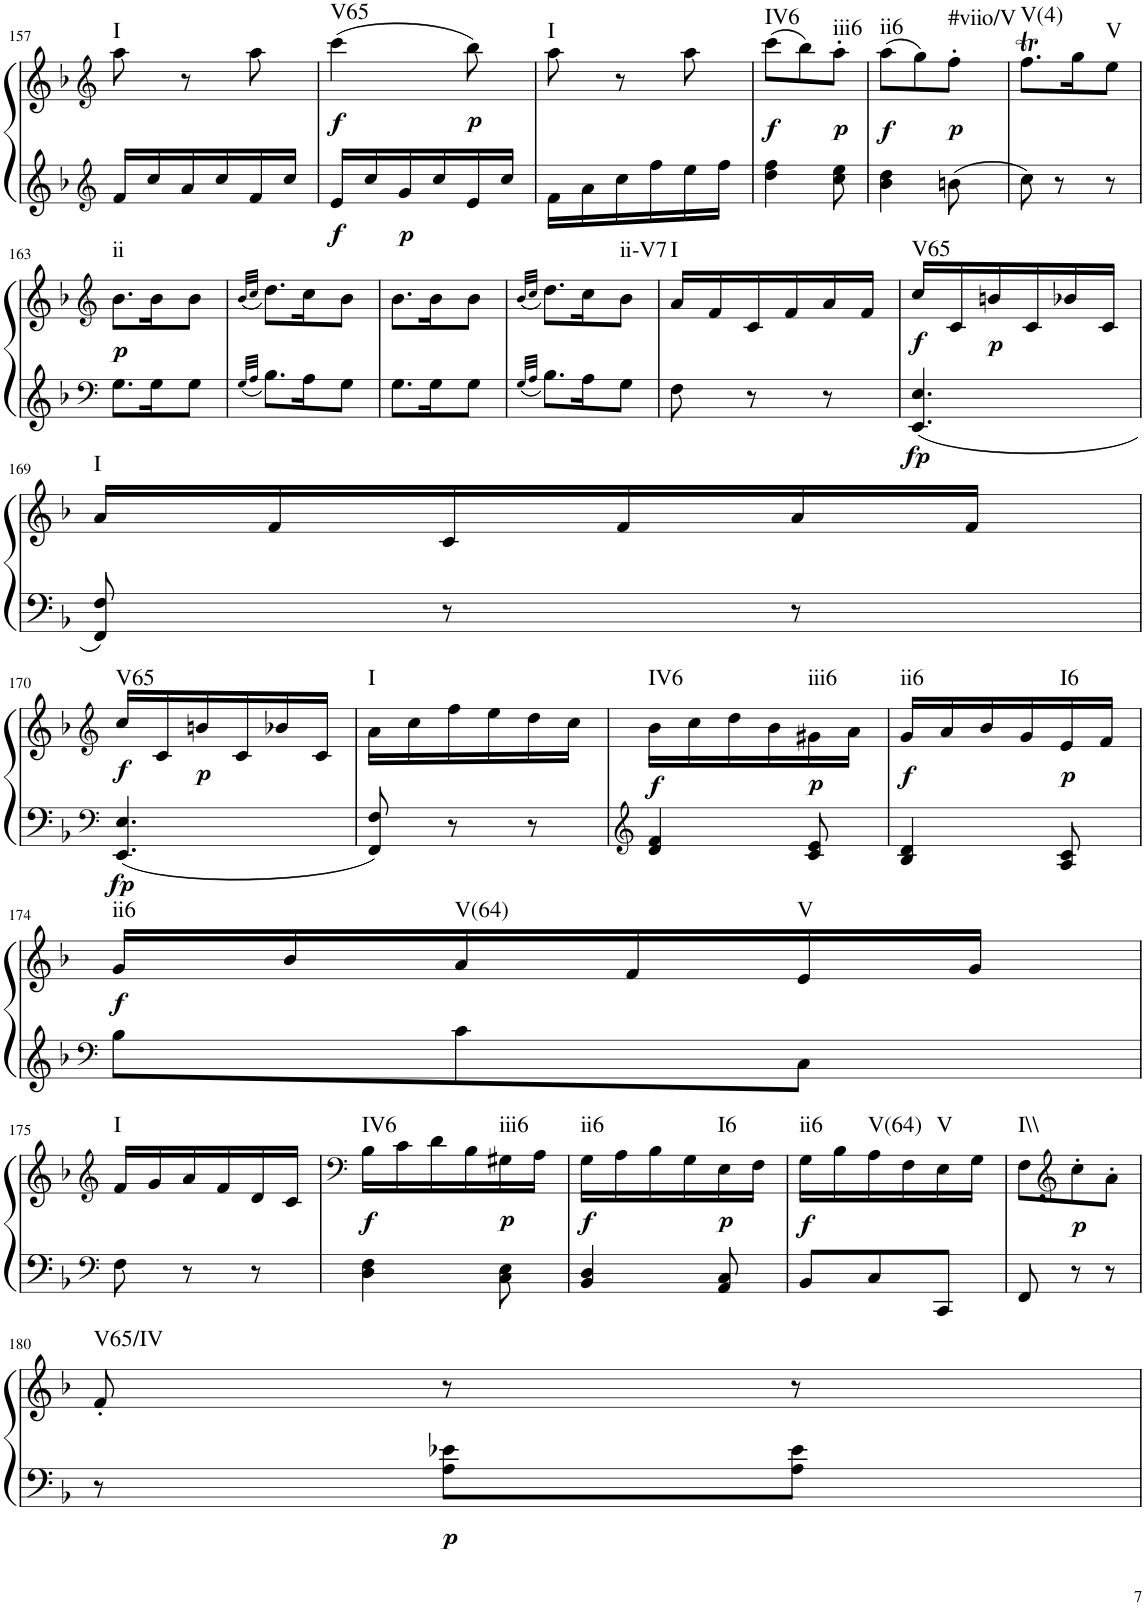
**kern	**kern	**dynam	**harte
*part1	*part1	*part1	*part1
*staff2	*staff1	*staff1/2	*
*I"Klavier linke Hand	*	*	*
!!LO:PB:g=z
*clefG2	*clefG2	*	*
*k[b-]	*k[b-]	*	*
*M3/8	*M3/8	*	*
=157	=157	=157	=157
!	!	!	!LO:H:kt=I
16f/LL	8aa\	.	N
16cc/	.	.	.
16a/	8r	.	.
16cc/	.	.	.
16f/	8aa\	.	.
16cc/JJ	.	.	.
=158	=158	=158	=158
!	!	!LO:DY:b=2	!
!	!	!LO:DY:n=1:b	!LO:H:kt=V65
16e/LL	(4ccc\	f f	N
16cc/	.	.	.
!	!	!LO:DY:n=2:b=2	!
16g/	.	p	.
16cc/	.	.	.
!	!	!LO:DY:n=3:b	!
16e/	8bb-\)	p	.
16cc/JJ	.	.	.
=159	=159	=159	=159
!	!	!	!LO:H:kt=I
16f\LL	8aa\	.	N
16a\	.	.	.
16cc\	8r	.	.
16ff\	.	.	.
16ee\	8aa\	.	.
16ff\JJ	.	.	.
=160	=160	=160	=160
!	!	!LO:DY:b	!LO:H:kt=IV6
4dd\ 4ff\	(8ccc\L	f	N
.	8bb-\)	.	.
!	!	!LO:DY:b	!LO:H:kt=iii6
8cc\ 8ee\	8aa'\J	p	N
=161	=161	=161	=161
!	!	!LO:DY:b	!LO:H:kt=ii6
4b-\ 4dd\	(8aa\L	f	N
.	8gg\)	.	.
!	!	!LO:DY:b	!LO:H:kt=#viio/V
8bn\	8ff'\J	p	N
=162	=162	=162	=162
!	!	!	!LO:H:kt=V(4)
8cc\	8.ffT\L	.	N
8r	.	.	.
.	16gg\K	.	.
!	!	!	!LO:H:kt=V
8r	8ee\J	.	N
!!LO:LB:g=z
=163	=163	=163	=163
*clefF4	*clefG2	*	*
!	!	!LO:DY:b	!LO:H:kt=ii
8.G\L	8.b-\L	p	N
16G\K	16b-\K	.	.
8G\J	8b-\J	.	.
=164	=164	=164	=164
32qG/LLL	(32qb-/LLL	.	.
32qA/JJJ	32qcc/JJJ	.	.
8.B-\L	8.dd\L)	.	.
16A\K	16cc\K	.	.
8G\J	8b-\J	.	.
=165	=165	=165	=165
8.G\L	8.b-\L	.	.
16G\K	16b-\K	.	.
8G\J	8b-\J	.	.
=166	=166	=166	=166
32qG/LLL	(32qb-/LLL	.	.
32qA/JJJ	32qcc/JJJ	.	.
8.B-\L	8.dd\L)	.	.
16A\K	16cc\K	.	.
!	!	!	!LO:H:kt=ii-V7
8G\J	8b-\J	.	N
=167	=167	=167	=167
!	!	!	!LO:H:kt=I
8F\	16a/LL	.	N
.	16f/	.	.
8r	16c/	.	.
.	16f/	.	.
8r	16a/	.	.
.	16f/JJ	.	.
=168	=168	=168	=168
!	!	!LO:DY:b=2	!
!	!	!LO:DY:n=1:b	!LO:H:kt=V65
4.EE/ 4.E/	16cc/LL	fp f	N
.	16c/	.	.
!	!	!LO:DY:n=2:b	!
.	16bn/	p	.
.	16c/	.	.
.	16b-X/	.	.
.	16c/JJ	.	.
!!LO:LB:g=z
=169	=169	=169	=169
!	!	!	!LO:H:kt=I
8FF/ 8F/	16a/LL	.	N
.	16f/	.	.
8r	16c/	.	.
.	16f/	.	.
8r	16a/	.	.
.	16f/JJ	.	.
!!LO:LB:g=z
=170	=170	=170	=170
*clefF4	*clefG2	*	*
!	!	!LO:DY:b=2	!
!	!	!LO:DY:n=1:b	!LO:H:kt=V65
4.EE/ 4.E/	16cc/LL	fp f	N
.	16c/	.	.
!	!	!LO:DY:n=2:b	!
.	16bn/	p	.
.	16c/	.	.
.	16b-X/	.	.
.	16c/JJ	.	.
=171	=171	=171	=171
!	!	!	!LO:H:kt=I
8FF/ 8F/	16a\LL	.	N
.	16cc\	.	.
8r	16ff\	.	.
.	16ee\	.	.
8r	16dd\	.	.
.	16cc\JJ	.	.
=172	=172	=172	=172
*clefG2	*	*	*
!	!	!LO:DY:b	!LO:H:kt=IV6
4d/ 4f/	16b-\LL	f	N
.	16cc\	.	.
.	16dd\	.	.
.	16b-\	.	.
!	!	!LO:DY:b	!LO:H:kt=iii6
8c/ 8e/	16g#X\	p	N
.	16a\JJ	.	.
=173	=173	=173	=173
!	!	!LO:DY:b	!LO:H:kt=ii6
4B-/ 4d/	16g/LL	f	N
.	16a/	.	.
.	16b-/	.	.
.	16g/	.	.
!	!	!LO:DY:b	!LO:H:kt=I6
8A/ 8c/	16e/	p	N
.	16f/JJ	.	.
!!LO:LB:g=z
=174	=174	=174	=174
*clefF4	*	*	*
!	!	!LO:DY:b	!LO:H:kt=ii6
8B-\L	16g/LL	f	N
.	16b-/	.	.
!	!	!	!LO:H:kt=V(64)
8c\	16a/	.	N
.	16f/	.	.
!	!	!	!LO:H:kt=V
8C\J	16e/	.	N
.	16g/JJ	.	.
!!LO:LB:g=z
=175	=175	=175	=175
*clefF4	*clefG2	*	*
!	!	!	!LO:H:kt=I
8F\	16f/LL	.	N
.	16g/	.	.
8r	16a/	.	.
.	16f/	.	.
8r	16d/	.	.
.	16c/JJ	.	.
=176	=176	=176	=176
*	*clefF4	*	*
!	!	!LO:DY:b	!LO:H:kt=IV6
4D\ 4F\	16B-\LL	f	N
.	16c\	.	.
.	16d\	.	.
.	16B-\	.	.
!	!	!LO:DY:b	!LO:H:kt=iii6
8C\ 8E\	16G#X\	p	N
.	16A\JJ	.	.
=177	=177	=177	=177
!	!	!LO:DY:b	!LO:H:kt=ii6
4BB-/ 4D/	16G\LL	f	N
.	16A\	.	.
.	16B-\	.	.
.	16G\	.	.
!	!	!LO:DY:b	!LO:H:kt=I6
8AA/ 8C/	16E\	p	N
.	16F\JJ	.	.
=178	=178	=178	=178
!	!	!LO:DY:b	!LO:H:kt=ii6
8BB-/L	16G\LL	f	N
.	16B-\	.	.
!	!	!	!LO:H:kt=V(64)
8C/	16A\	.	N
.	16F\	.	.
!	!	!	!LO:H:kt=V
8CC/J	16E\	.	N
.	16G\JJ	.	.
=179	=179	=179	=179
!	!	!	!LO:H:kt=I\\
8FF/	8F\L	.	N
*	*clefG2	*	*
!	!	!LO:DY:b	!
8r	8cc'\	p	.
8r	8a'\J	.	.
!!LO:LB:g=z
=180	=180	=180	=180
!	!	!	!LO:H:kt=V65/IV
8r	8f'/	.	N
!	!	!LO:DY:b=2	!
8A\ 8e-X\L	8r	p	.
8A\ 8e-\J	8r	.	.
=	=	=	=
*-	*-	*-	*-
